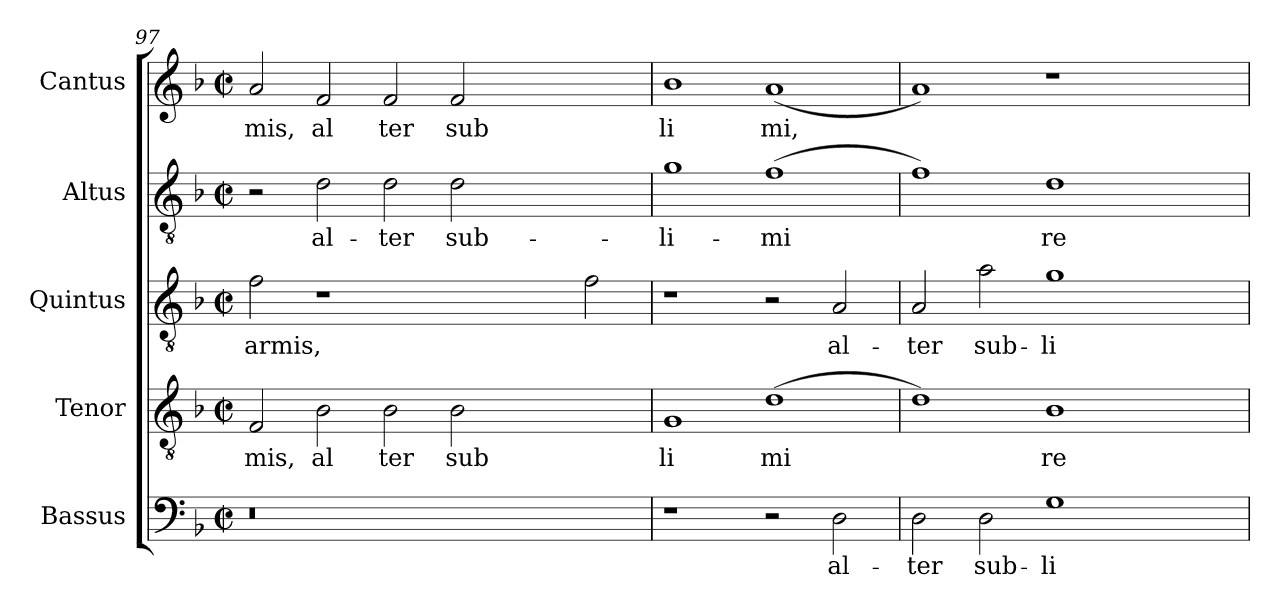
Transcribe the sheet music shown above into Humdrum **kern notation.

**kern	**text	**kern	**text	**kern	**text	**kern	**text	**kern	**text
*part5	*part5	*part4	*part4	*part3	*part3	*part2	*part2	*part1	*part1
*staff5	*staff5	*staff4	*staff4	*staff3	*staff3	*staff2	*staff2	*staff1	*staff1
*I"Bassus	*	*I"Tenor	*	*I"Quintus	*	*I"Altus	*	*I"Cantus	*
*clefF4	*	*clefGv2	*	*clefGv2	*	*clefGv2	*	*clefG2	*
*k[b-]	*	*k[b-]	*	*k[b-]	*	*k[b-]	*	*k[b-]	*
*F:	*	*F:	*	*F:	*	*F:	*	*F:	*
*M2/2	*	*M2/2	*	*M2/2	*	*M2/2	*	*M2/2	*
*met(c|)	*	*met(c|)	*	*met(c|)	*	*met(c|)	*	*met(c|)	*
=97	=97	=97	=97	=97	=97	=97	=97	=97	=97
!	!	!	!LO:LY:b:cj	!	!LO:LY:b	!	!	!	!LO:LY:b:cj
0r	.	2F/	mis,	2f\	armis,	2r	.	2a/	mis,
!	!	!	!LO:LY:b:cj	!LO:N:vis=1	!	!	!LO:LY:b:cj	!	!LO:LY:b:cj
.	.	2B-\	al	0r	.	2d\	al-	2f/	al
!	!	!	!LO:LY:b:cj	!	!	!	!LO:LY:b:cj	!	!LO:LY:b:cj
.	.	2B-\	ter	.	.	2d\	-ter	2f/	ter
!	!	!	!LO:LY:b:cj	!	!	!	!LO:LY:b:cj	!	!LO:LY:b:cj
.	.	2B-\	sub	.	.	2d\	sub-	2f/	sub
1ryy	.	1ryy	.	.	.	1ryy	.	1ryy	.
.	.	.	.	2f\	.	.	.	.	.
=98	=98	=98	=98	=98	=98	=98	=98	=98	=98
!	!	!	!LO:LY:b:cj	!	!	!	!LO:LY:b:cj	!	!LO:LY:b:cj
1r	.	1G	li	1r	.	1g	-li-	1b-	li
!	!	!	!LO:LY:b:cj	!	!	!	!LO:LY:b:cj	!	!LO:LY:b:cj
2r	.	(>1d	mi	2r	.	(>1f	-mi	(<1a	mi,
!	!LO:LY:b:cj	!	!	!	!LO:LY:b:cj	!	!	!	!
2D\	al-	.	.	2A/	al-	.	.	.	.
=99	=99	=99	=99	=99	=99	=99	=99	=99	=99
!	!LO:LY:b:cj	!	!	!	!LO:LY:b:cj	!	!	!	!
2D\	-ter	1d)	.	2A/	-ter	1f)	.	1a)	.
!	!LO:LY:b:cj	!	!	!	!LO:LY:b:cj	!	!	!	!
2D\	sub-	.	.	2a\	sub-	.	.	.	.
!	!LO:LY:b:cj	!	!LO:LY:b:cj	!	!LO:LY:b:cj	!	!LO:LY:b:cj	!LO:N:vis=1	!
1G	-li-	1B-	re	1g	-li-	1d	re-	0r	.
1ryy	.	1ryy	.	1ryy	.	1ryy	.	.	.
=	=	=	=	=	=	=	=	=	=
*-	*-	*-	*-	*-	*-	*-	*-	*-	*-
